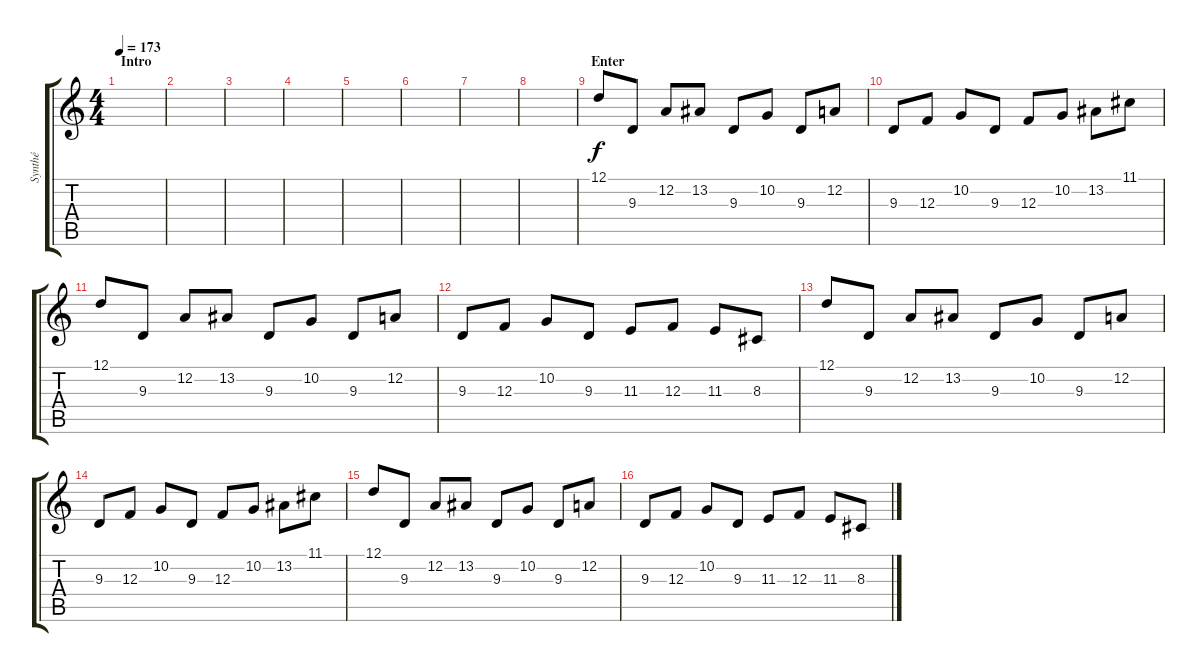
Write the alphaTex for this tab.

\track ("Synthé" "Synthé") {instrument pad3polysynth}
\staff {score tabs}
\tuning (D4 A3 F3 C3 G2 D2) {hide}
\ts (4 4)
\section ("" "Intro")
\tempo 173
\clef g2
\ks c
|
|
|
|
|
|
|
|
\section ("" "Enter")
12.1.8 9.3.8 12.2.8 13.2.8 9.3.8 10.2.8 9.3.8 12.2.8 |
9.3.8 12.3.8 10.2.8 9.3.8 12.3.8 10.2.8 13.2.8 11.1.8 |
12.1.8 9.3.8 12.2.8 13.2.8 9.3.8 10.2.8 9.3.8 12.2.8 |
9.3.8 12.3.8 10.2.8 9.3.8 11.3.8 12.3.8 11.3.8 8.3.8 |
12.1.8 9.3.8 12.2.8 13.2.8 9.3.8 10.2.8 9.3.8 12.2.8 |
9.3.8 12.3.8 10.2.8 9.3.8 12.3.8 10.2.8 13.2.8 11.1.8 |
12.1.8 9.3.8 12.2.8 13.2.8 9.3.8 10.2.8 9.3.8 12.2.8 |
9.3.8 12.3.8 10.2.8 9.3.8 11.3.8 12.3.8 11.3.8 8.3.8
